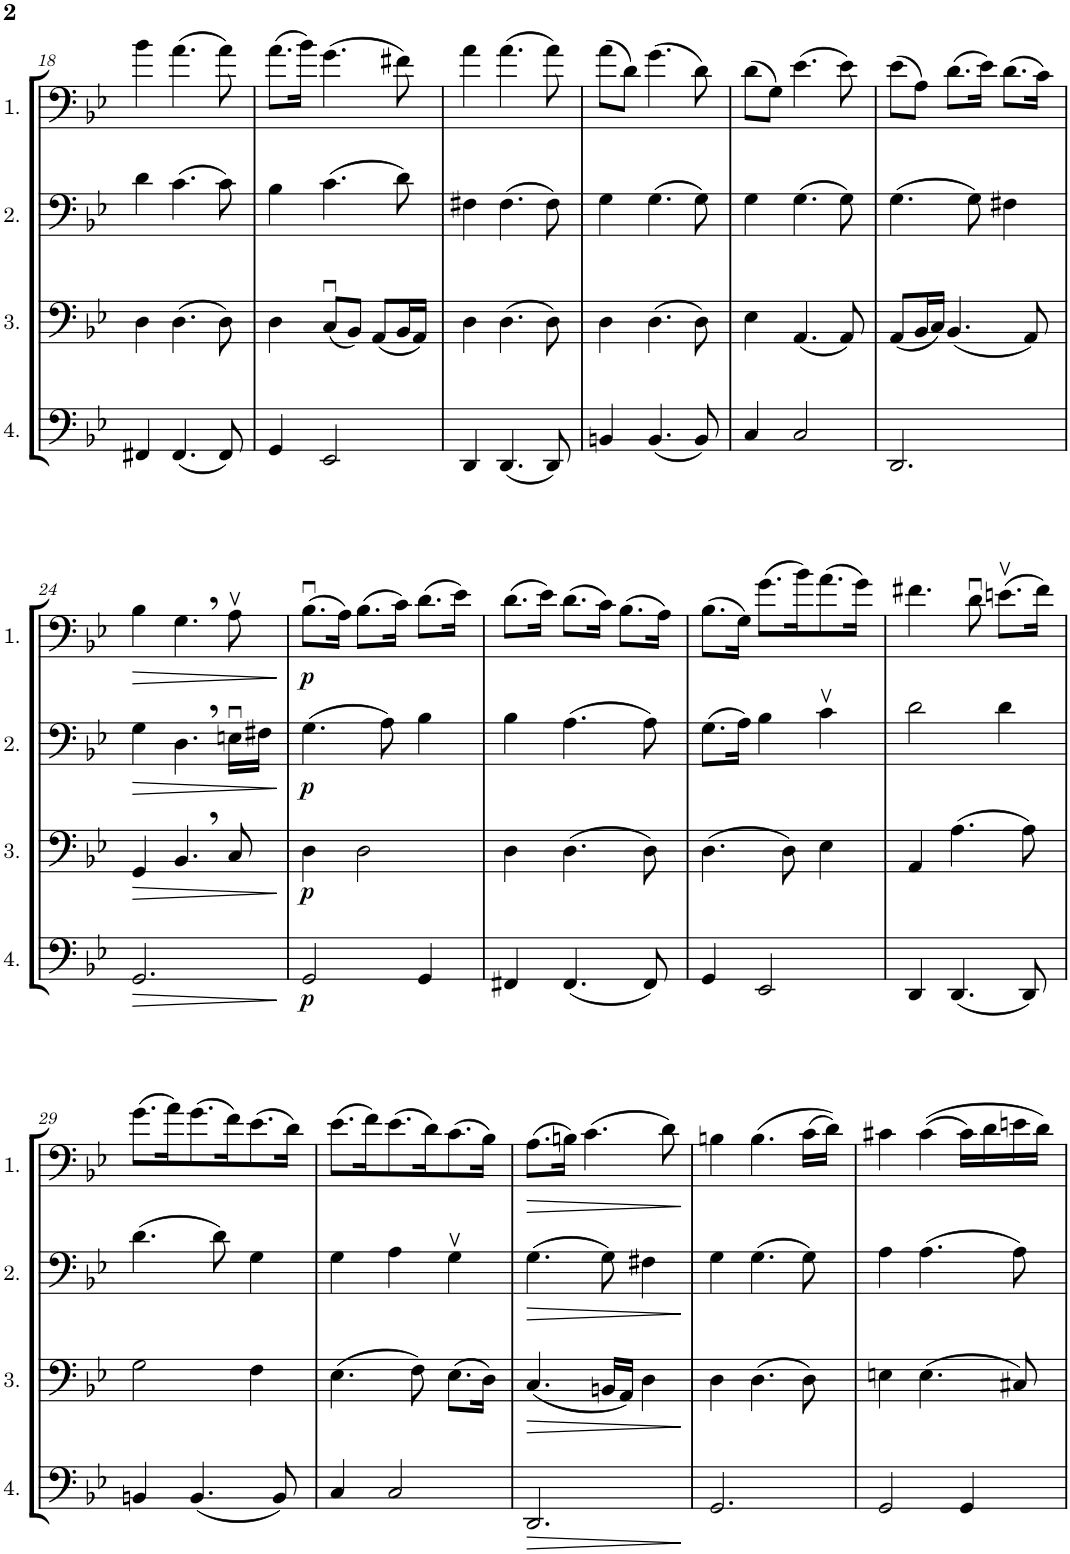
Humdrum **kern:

**kern	**dynam	**kern	**dynam	**kern	**dynam	**kern	**dynam
*part4	*part4	*part3	*part3	*part2	*part2	*part1	*part1
*staff4	*staff4	*staff3	*staff3	*staff2	*staff2	*staff1	*staff1
*I"Cello 4	*	*I"Cello 3	*	*I"Cello 2	*	*I"Cello 1	*
!!LO:PB:g=z
*clefF4	*	*clefF4	*	*clefF4	*	*clefF4	*
*k[b-e-]	*	*k[b-e-]	*	*k[b-e-]	*	*k[b-e-]	*
*M3/4	*	*M3/4	*	*M3/4	*	*M3/4	*
=18	=18	=18	=18	=18	=18	=18	=18
4FF#X/	.	4D\	.	4d\	.	4b-\	.
(4.FF#/	.	(4.D\	.	(4.c\	.	(4.a\	.
8FF#/)	.	8D\)	.	8c\)	.	8a\)	.
=19	=19	=19	=19	=19	=19	=19	=19
4GG/	.	4D\	.	4B-\	.	(8.a\L	.
.	.	.	.	.	.	16b-\Jk)	.
2EE-/	.	(8Cu/L	.	(4.c\	.	(4.g\	.
.	.	8BB-/J)	.	.	.	.	.
.	.	(8AA/L	.	.	.	.	.
.	.	16BB-/L	.	8d\)	.	8f#X\)	.
.	.	16AA/JJ)	.	.	.	.	.
=20	=20	=20	=20	=20	=20	=20	=20
4DD/	.	4D\	.	4F#X\	.	4a\	.
(4.DD/	.	(4.D\	.	(4.F#\	.	(4.a\	.
8DD/)	.	8D\)	.	8F#\)	.	8a\)	.
=21	=21	=21	=21	=21	=21	=21	=21
4BBn/	.	4D\	.	4G\	.	(8a\L	.
.	.	.	.	.	.	8d\J)	.
(4.BB/	.	(4.D\	.	(4.G\	.	(4.g\	.
8BB/)	.	8D\)	.	8G\)	.	8d\)	.
=22	=22	=22	=22	=22	=22	=22	=22
4C/	.	4E-\	.	4G\	.	(8d\L	.
.	.	.	.	.	.	8G\J)	.
2C/	.	(4.AA/	.	(4.G\	.	(4.e-\	.
.	.	8AA/)	.	8G\)	.	8e-\)	.
=23	=23	=23	=23	=23	=23	=23	=23
2.DD/	.	(8AA/L	.	(4.G\	.	(8e-\L	.
.	.	16BB-/L	.	.	.	8A\J)	.
.	.	16C/JJ)	.	.	.	.	.
.	.	(4.BB-/	.	.	.	(8.d\L	.
.	.	.	.	8G\)	.	.	.
.	.	.	.	.	.	16e-\Jk)	.
.	.	.	.	4F#X\	.	(8.d\L	.
.	.	8AA/)	.	.	.	.	.
.	.	.	.	.	.	16c\Jk)	.
!!LO:LB:g=z
=24	=24	=24	=24	=24	=24	=24	=24
!	!LO:HP:b	!	!LO:HP:b	!	!LO:HP:b	!	!LO:HP:b
2.GG/	>	4GG/	>	4G\	>	4B-\	>
.	.	4.BB-,/	.	4.D,\	.	4.G,\	.
.	.	8C/	.	16Enu\LL	.	8Av\	.
.	.	.	.	16F#X\JJ	.	.	.
.	]	.	]	.	]	.	]
=25	=25	=25	=25	=25	=25	=25	=25
!	!LO:DY:b	!	!LO:DY:b	!	!LO:DY:b	!	!LO:DY:b
2GG/	p	4D\	p	(4.G\	p	(8.B-u\L	p
.	.	.	.	.	.	16A\Jk)	.
.	.	2D\	.	.	.	(8.B-\L	.
.	.	.	.	8A\)	.	.	.
.	.	.	.	.	.	16c\Jk)	.
4GG/	.	.	.	4B-\	.	(8.d\L	.
.	.	.	.	.	.	16e-\Jk)	.
=26	=26	=26	=26	=26	=26	=26	=26
4FF#X/	.	4D\	.	4B-\	.	(8.d\L	.
.	.	.	.	.	.	16e-\Jk)	.
(4.FF#/	.	(4.D\	.	(4.A\	.	(8.d\L	.
.	.	.	.	.	.	16c\Jk)	.
.	.	.	.	.	.	(8.B-\L	.
8FF#/)	.	8D\)	.	8A\)	.	.	.
.	.	.	.	.	.	16A\Jk)	.
=27	=27	=27	=27	=27	=27	=27	=27
4GG/	.	(4.D\	.	(8.G\L	.	(8.B-\L	.
.	.	.	.	16A\Jk)	.	16G\Jk)	.
2EE-/	.	.	.	4B-\	.	(8.g\L	.
.	.	8D\)	.	.	.	.	.
.	.	.	.	.	.	16b-\K)	.
.	.	4E-\	.	4cv\	.	(8.a\	.
.	.	.	.	.	.	16g\Jk)	.
=28	=28	=28	=28	=28	=28	=28	=28
4DD/	.	4AA/	.	2d\	.	4.f#X\	.
(4.DD/	.	(4.A\	.	.	.	.	.
.	.	.	.	.	.	8du\	.
.	.	.	.	4d\	.	(8.env\L	.
8DD/)	.	8A\)	.	.	.	.	.
.	.	.	.	.	.	16f#\Jk)	.
!!LO:LB:g=z
=29	=29	=29	=29	=29	=29	=29	=29
4BBn/	.	2G\	.	(4.d\	.	(8.g\L	.
.	.	.	.	.	.	16a\K)	.
(4.BB/	.	.	.	.	.	(8.g\	.
.	.	.	.	8d\)	.	.	.
.	.	.	.	.	.	16f\K)	.
.	.	4F\	.	4G\	.	(8.e-\	.
8BB/)	.	.	.	.	.	.	.
.	.	.	.	.	.	16d\Jk)	.
=30	=30	=30	=30	=30	=30	=30	=30
4C/	.	(4.E-\	.	4G\	.	(8.e-\L	.
.	.	.	.	.	.	16f\K)	.
2C/	.	.	.	4A\	.	(8.e-\	.
.	.	8F\)	.	.	.	.	.
.	.	.	.	.	.	16d\K)	.
.	.	(8.E-\L	.	4Gv\	.	(8.c\	.
.	.	16D\Jk)	.	.	.	16B-\Jk)	.
=31	=31	=31	=31	=31	=31	=31	=31
!	!LO:HP:b	!	!LO:HP:b	!	!LO:HP:b	!	!LO:HP:b
2.DD/	>	(4.C/	>	(4.G\	>	(8.A\L	>
.	.	.	.	.	.	16Bn\Jk)	.
.	.	.	.	.	.	(4.c\	.
.	.	16BBn/LL	.	8G\)	.	.	.
.	.	16AA/JJ)	.	.	.	.	.
.	.	4D\	.	4F#X\	.	.	.
.	.	.	.	.	.	8d\)	.
.	]	.	]	.	]	.	]
=32	=32	=32	=32	=32	=32	=32	=32
2.GG/	.	4D\	.	4G\	.	4Bn\	.
.	.	(4.D\	.	(4.G\	.	(4.B\	.
.	.	8D\)	.	8G\)	.	(16c\LL	.
.	.	.	.	.	.	16d\JJ))	.
=33	=33	=33	=33	=33	=33	=33	=33
2GG/	.	4En\	.	4A\	.	4c#X\	.
.	.	(4.E\	.	(4.A\	.	((4c#\	.
4GG/	.	.	.	.	.	16c#\LL)	.
.	.	.	.	.	.	16d\	.
.	.	8C#X/)	.	8A\)	.	16en\	.
.	.	.	.	.	.	16d\JJ)	.
=	=	=	=	=	=	=	=
*-	*-	*-	*-	*-	*-	*-	*-
